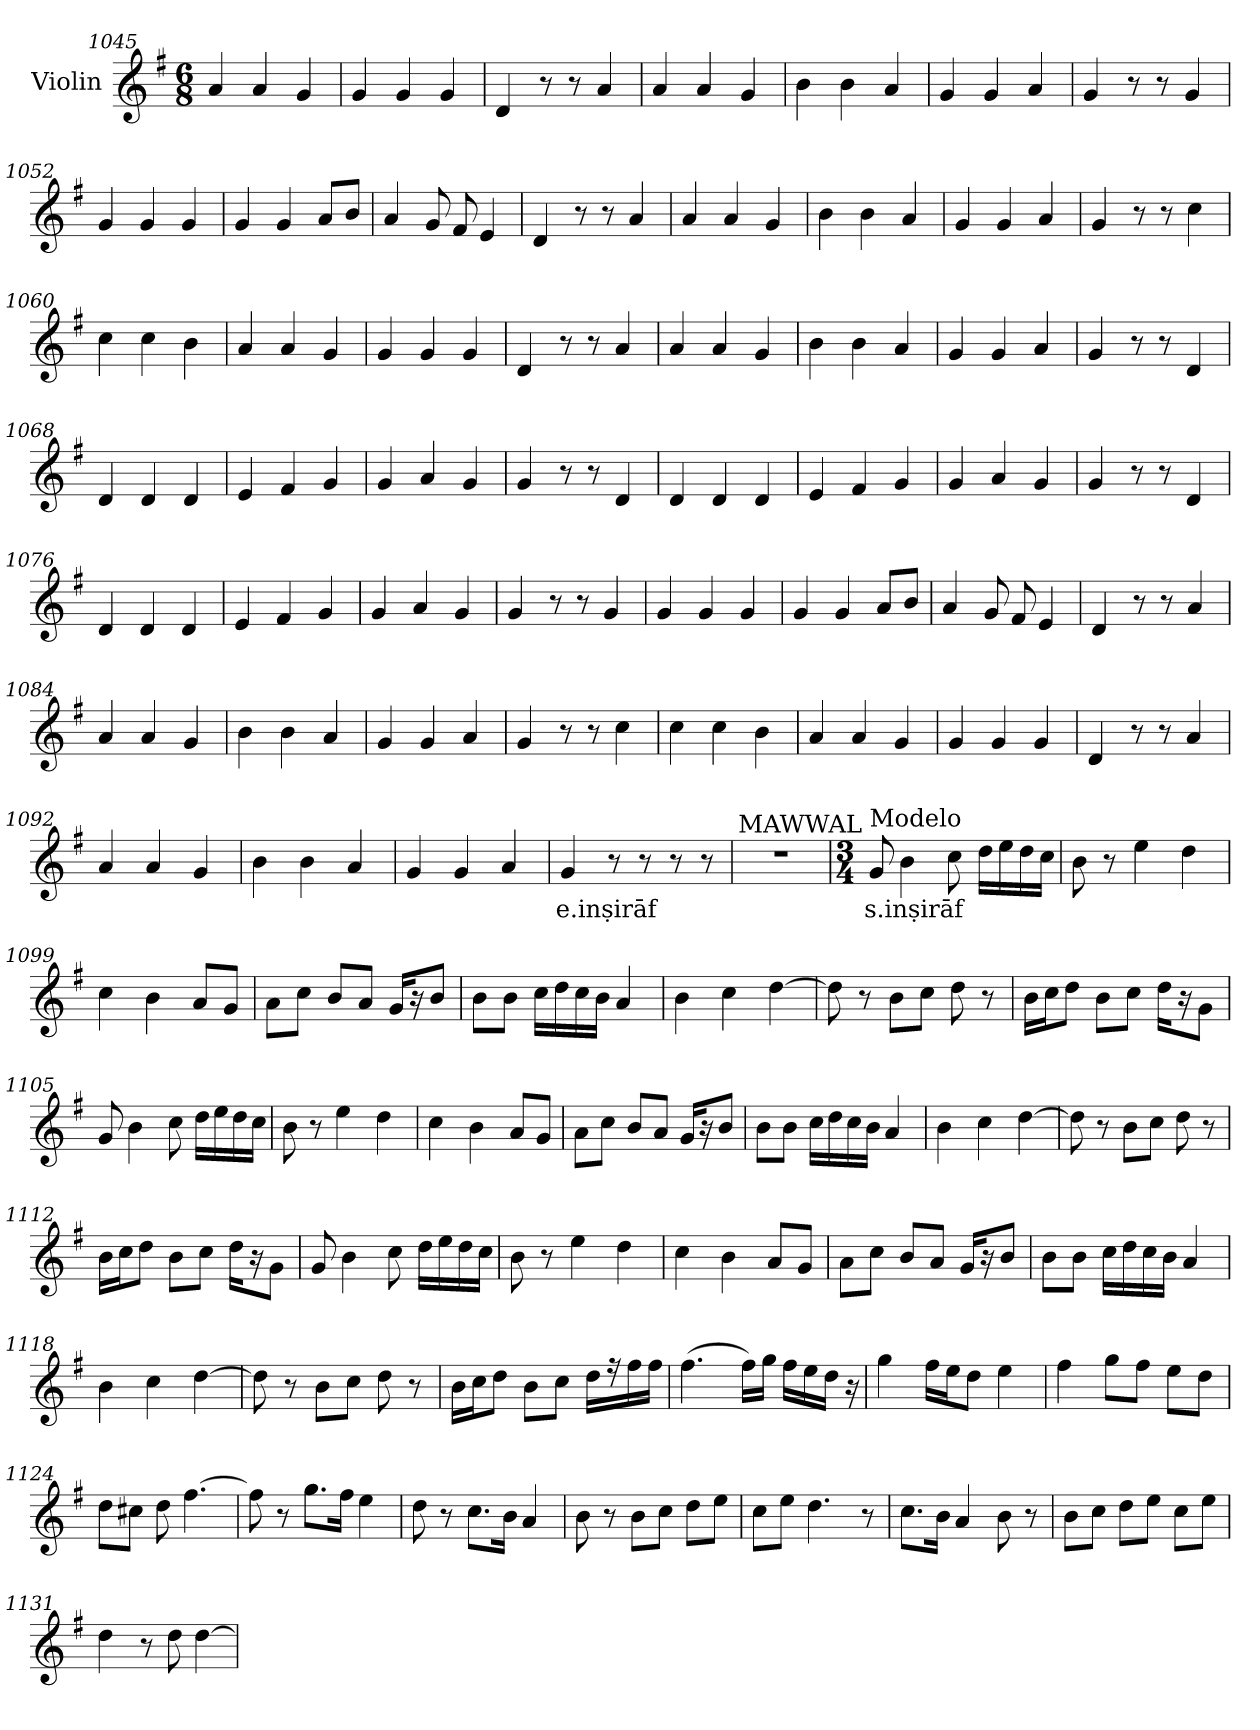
**kern	**text
*part1	*part1
*staff1	*staff1
*I"Violin	*
*clefG2	*
*k[f#]	*
*G:	*
*M6/8	*
=1045	=1045
4a/	.
4a/	.
4g/	.
=1046	=1046
4g/	.
4g/	.
4g/	.
=1047	=1047
4d/	.
8r	.
8r	.
4a/	.
=1048	=1048
4a/	.
4a/	.
4g/	.
=1049	=1049
4b\	.
4b\	.
4a/	.
=1050	=1050
4g/	.
4g/	.
4a/	.
!!LO:LB:g=z
=1051	=1051
4g/	.
8r	.
8r	.
4g/	.
=1052	=1052
4g/	.
4g/	.
4g/	.
=1053	=1053
4g/	.
4g/	.
8a/L	.
8b/J	.
=1054	=1054
4a/	.
8g/	.
8f#/	.
4e/	.
=1055	=1055
4d/	.
8r	.
8r	.
4a/	.
=1056	=1056
4a/	.
4a/	.
4g/	.
=1057	=1057
4b\	.
4b\	.
4a/	.
!!LO:PB:g=z
=1058	=1058
4g/	.
4g/	.
4a/	.
=1059	=1059
4g/	.
8r	.
8r	.
4cc\	.
=1060	=1060
4cc\	.
4cc\	.
4b\	.
=1061	=1061
4a/	.
4a/	.
4g/	.
=1062	=1062
4g/	.
4g/	.
4g/	.
=1063	=1063
4d/	.
8r	.
8r	.
4a/	.
=1064	=1064
4a/	.
4a/	.
4g/	.
!!LO:LB:g=z
=1065	=1065
4b\	.
4b\	.
4a/	.
=1066	=1066
4g/	.
4g/	.
4a/	.
=1067	=1067
4g/	.
8r	.
8r	.
4d/	.
=1068	=1068
4d/	.
4d/	.
4d/	.
=1069	=1069
4e/	.
4f#/	.
4g/	.
=1070	=1070
4g/	.
4a/	.
4g/	.
=1071	=1071
4g/	.
8r	.
8r	.
4d/	.
!!LO:LB:g=z
=1072	=1072
4d/	.
4d/	.
4d/	.
=1073	=1073
4e/	.
4f#/	.
4g/	.
=1074	=1074
4g/	.
4a/	.
4g/	.
=1075	=1075
4g/	.
8r	.
8r	.
4d/	.
=1076	=1076
4d/	.
4d/	.
4d/	.
=1077	=1077
4e/	.
4f#/	.
4g/	.
=1078	=1078
4g/	.
4a/	.
4g/	.
!!LO:LB:g=z
=1079	=1079
4g/	.
8r	.
8r	.
4g/	.
=1080	=1080
4g/	.
4g/	.
4g/	.
=1081	=1081
4g/	.
4g/	.
8a/L	.
8b/J	.
=1082	=1082
4a/	.
8g/	.
8f#/	.
4e/	.
=1083	=1083
4d/	.
8r	.
8r	.
4a/	.
=1084	=1084
4a/	.
4a/	.
4g/	.
=1085	=1085
4b\	.
4b\	.
4a/	.
!!LO:LB:g=z
=1086	=1086
4g/	.
4g/	.
4a/	.
=1087	=1087
4g/	.
8r	.
8r	.
4cc\	.
=1088	=1088
4cc\	.
4cc\	.
4b\	.
=1089	=1089
4a/	.
4a/	.
4g/	.
=1090	=1090
4g/	.
4g/	.
4g/	.
=1091	=1091
4d/	.
8r	.
8r	.
4a/	.
=1092	=1092
4a/	.
4a/	.
4g/	.
!!LO:LB:g=z
=1093	=1093
4b\	.
4b\	.
4a/	.
=1094	=1094
4g/	.
4g/	.
4a/	.
=1095	=1095
!	!LO:LY:b
4g/	e.inṣirāf
8r	.
8r	.
8r	.
8r	.
=1096	=1096
!LO:TX:a:t=MAWWAL	!
2.r	.
=1097	=1097
*M3/4	*
*MM80	*
!LO:TX:a:t=Modelo	!
!	!LO:LY:b
8g/	s.inṣirāf
4b\	.
8cc\	.
16dd\LL	.
16ee\	.
16dd\	.
16cc\JJ	.
=1098	=1098
8b\	.
8r	.
4ee\	.
4dd\	.
!!LO:LB:g=z
=1099	=1099
4cc\	.
4b\	.
8a/L	.
8g/J	.
!!LO:LB:g=z
=1100	=1100
8a\L	.
8cc\J	.
8b/L	.
8a/J	.
16g/KL	.
16r	.
8b/J	.
=1101	=1101
8b\L	.
8b\J	.
16cc\LL	.
16dd\	.
16cc\	.
16b\JJ	.
4a/	.
=1102	=1102
4b\	.
4cc\	.
[4dd\	.
=1103	=1103
8dd\]	.
8r	.
8b\L	.
8cc\J	.
8dd\	.
8r	.
=1104	=1104
16b\LL	.
16cc\J	.
8dd\J	.
8b\L	.
8cc\J	.
16dd\KL	.
16r	.
8g\J	.
!!LO:PB:g=z
=1105	=1105
8g/	.
4b\	.
8cc\	.
16dd\LL	.
16ee\	.
16dd\	.
16cc\JJ	.
=1106	=1106
8b\	.
8r	.
4ee\	.
4dd\	.
=1107	=1107
4cc\	.
4b\	.
8a/L	.
8g/J	.
!!LO:LB:g=z
=1108	=1108
8a\L	.
8cc\J	.
8b/L	.
8a/J	.
16g/KL	.
16r	.
8b/J	.
=1109	=1109
8b\L	.
8b\J	.
16cc\LL	.
16dd\	.
16cc\	.
16b\JJ	.
4a/	.
=1110	=1110
4b\	.
4cc\	.
[4dd\	.
=1111	=1111
8dd\]	.
8r	.
8b\L	.
8cc\J	.
8dd\	.
8r	.
=1112	=1112
16b\LL	.
16cc\J	.
8dd\J	.
8b\L	.
8cc\J	.
16dd\KL	.
16r	.
8g\J	.
!!LO:LB:g=z
=1113	=1113
8g/	.
4b\	.
8cc\	.
16dd\LL	.
16ee\	.
16dd\	.
16cc\JJ	.
=1114	=1114
8b\	.
8r	.
4ee\	.
4dd\	.
=1115	=1115
4cc\	.
4b\	.
8a/L	.
8g/J	.
=1116	=1116
8a\L	.
8cc\J	.
8b/L	.
8a/J	.
16g/KL	.
16r	.
8b/J	.
=1117	=1117
8b\L	.
8b\J	.
16cc\LL	.
16dd\	.
16cc\	.
16b\JJ	.
4a/	.
=1118	=1118
4b\	.
4cc\	.
[4dd\	.
!!LO:LB:g=z
=1119	=1119
8dd\]	.
8r	.
8b\L	.
8cc\J	.
8dd\	.
8r	.
=1120	=1120
16b\LL	.
16cc\J	.
8dd\J	.
8b\L	.
8cc\J	.
16dd\LL	.
16r	.
16ff#\	.
16ff#\JJ	.
=1121	=1121
(>4.ff#\	.
16ff#\LL)	.
16gg\JJ	.
16ff#\LL	.
16ee\	.
16dd\JJ	.
16r	.
=1122	=1122
4gg\	.
16ff#\LL	.
16ee\J	.
8dd\J	.
4ee\	.
=1123	=1123
4ff#\	.
8gg\L	.
8ff#\J	.
8ee\L	.
8dd\J	.
=1124	=1124
8dd\L	.
8cc#X\J	.
8dd\	.
[4.ff#\	.
!!LO:LB:g=z
=1125	=1125
8ff#\]	.
8r	.
8.gg\L	.
16ff#\Jk	.
4ee\	.
=1126	=1126
8dd\	.
8r	.
8.cc\L	.
16b\Jk	.
4a/	.
=1127	=1127
8b\	.
8r	.
8b\L	.
8cc\J	.
8dd\L	.
8ee\J	.
=1128	=1128
8cc\L	.
8ee\J	.
4.dd\	.
8r	.
=1129	=1129
8.cc\L	.
16b\Jk	.
4a/	.
8b\	.
8r	.
=1130	=1130
8b\L	.
8cc\J	.
8dd\L	.
8ee\J	.
8cc\L	.
8ee\J	.
!!LO:LB:g=z
=1131	=1131
4dd\	.
8r	.
8dd\	.
[4dd\	.
=	=
*-	*-
